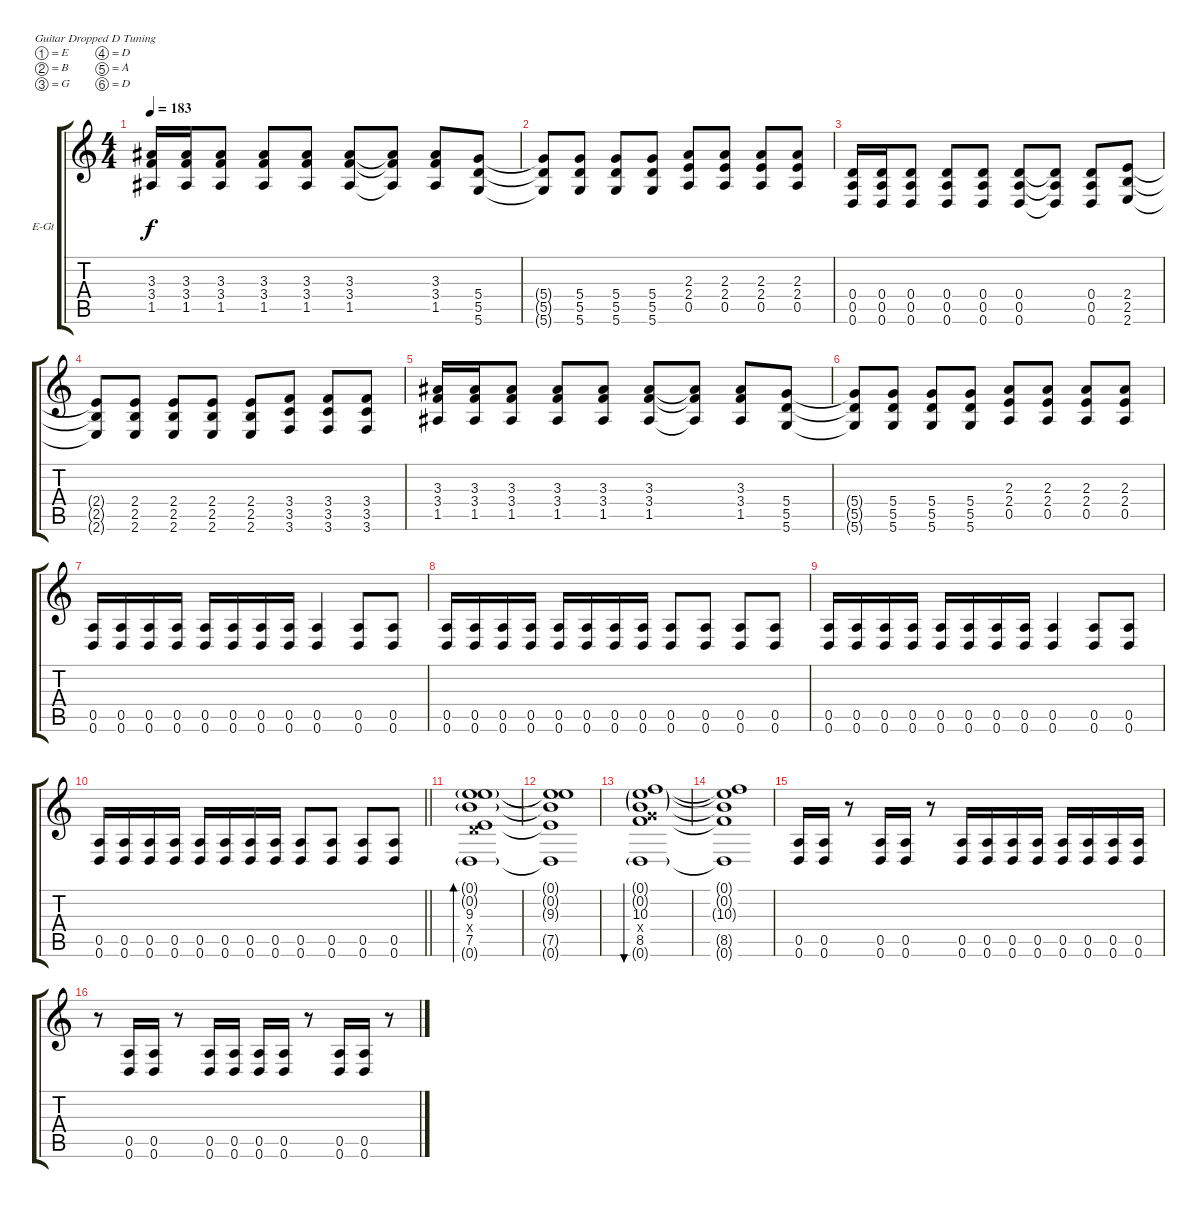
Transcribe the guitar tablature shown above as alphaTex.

\bracketExtendMode groupsimilarinstruments
\firstSystemTrackNameOrientation horizontal
\otherSystemsTrackNameOrientation horizontal
\track ("Guitar 2" "E-Gt") {instrument overdrivenguitar}
\staff {score tabs}
\tuning (E4 B3 G3 D3 A2 D2)
\ts (4 4)
\tempo 183
\clef g2
\ks c
(3.3 3.4 1.5).16{dy f} (3.3 3.4 1.5).16 (3.3 3.4 1.5).8 (3.3 3.4 1.5).8 (3.3 3.4 1.5).8 (3.3 3.4 1.5).8 (3.3{t} 3.4{t} 1.5{t}).8 (3.3 3.4 1.5).8 (5.4 5.5 5.6).8 |
(5.4{t} 5.5{t} 5.6{t}).8 (5.4 5.5 5.6).8 (5.4 5.5 5.6).8 (5.4 5.5 5.6).8 (2.3 2.4 0.5).8 (2.3 2.4 0.5).8 (2.3 2.4 0.5).8 (2.3 2.4 0.5).8 |
(0.4 0.5 0.6).16 (0.4 0.5 0.6).16 (0.4 0.5 0.6).8 (0.4 0.5 0.6).8 (0.4 0.5 0.6).8 (0.4 0.5 0.6).8 (0.4{t} 0.5{t} 0.6{t}).8 (0.4 0.5 0.6).8 (2.4 2.5 2.6).8 |
(2.4{t} 2.5{t} 2.6{t}).8 (2.4 2.5 2.6).8 (2.4 2.5 2.6).8 (2.4 2.5 2.6).8 (2.4 2.5 2.6).8 (3.4 3.5 3.6).8 (3.4 3.5 3.6).8 (3.4 3.5 3.6).8 |
(3.3 3.4 1.5).16 (3.3 3.4 1.5).16 (3.3 3.4 1.5).8 (3.3 3.4 1.5).8 (3.3 3.4 1.5).8 (3.3 3.4 1.5).8 (3.3{t} 3.4{t} 1.5{t}).8 (3.3 3.4 1.5).8 (5.4 5.5 5.6).8 |
(5.4{t} 5.5{t} 5.6{t}).8 (5.4 5.5 5.6).8 (5.4 5.5 5.6).8 (5.4 5.5 5.6).8 (2.3 2.4 0.5).8 (2.3 2.4 0.5).8 (2.3 2.4 0.5).8 (2.3 2.4 0.5).8 |
(0.5 0.6).16 (0.5 0.6).16 (0.5 0.6).16 (0.5 0.6).16 (0.5 0.6).16 (0.5 0.6).16 (0.5 0.6).16 (0.5 0.6).16 (0.5 0.6).4 (0.5 0.6).8 (0.5 0.6).8 |
(0.5 0.6).16 (0.5 0.6).16 (0.5 0.6).16 (0.5 0.6).16 (0.5 0.6).16 (0.5 0.6).16 (0.5 0.6).16 (0.5 0.6).16 (0.5 0.6).8 (0.5 0.6).8 (0.5 0.6).8 (0.5 0.6).8 |
(0.5 0.6).16 (0.5 0.6).16 (0.5 0.6).16 (0.5 0.6).16 (0.5 0.6).16 (0.5 0.6).16 (0.5 0.6).16 (0.5 0.6).16 (0.5 0.6).4 (0.5 0.6).8 (0.5 0.6).8 |
\barLineRight lightlight
(0.5 0.6).16 (0.5 0.6).16 (0.5 0.6).16 (0.5 0.6).16 (0.5 0.6).16 (0.5 0.6).16 (0.5 0.6).16 (0.5 0.6).16 (0.5 0.6).8 (0.5 0.6).8 (0.5 0.6).8 (0.5 0.6).8 |
(0.1{g} 0.2{g} 9.3 0.4{x} 7.5 0.6{g}).1{bd 60} |
(0.1{t} 0.2{t} 9.3{t} 7.5{t} 0.6{t}).1 |
(0.1{g} 0.2{g} 10.3 5.4{x} 8.5 0.6{g}).1{bu 60} |
(0.1{t} 0.2{t} 10.3{t} 8.5{t} 0.6{t}).1 |
(0.5 0.6).16 (0.5 0.6).16 r.8 (0.5 0.6).16 (0.5 0.6).16 r.8 (0.5 0.6).16 (0.5 0.6).16 (0.5 0.6).16 (0.5 0.6).16 (0.5 0.6).16 (0.5 0.6).16 (0.5 0.6).16 (0.5 0.6).16 |
r.8 (0.5 0.6).16 (0.5 0.6).16 r.8 (0.5 0.6).16 (0.5 0.6).16 (0.5 0.6).16 (0.5 0.6).16 r.8 (0.5 0.6).16 (0.5 0.6).16 r.8
